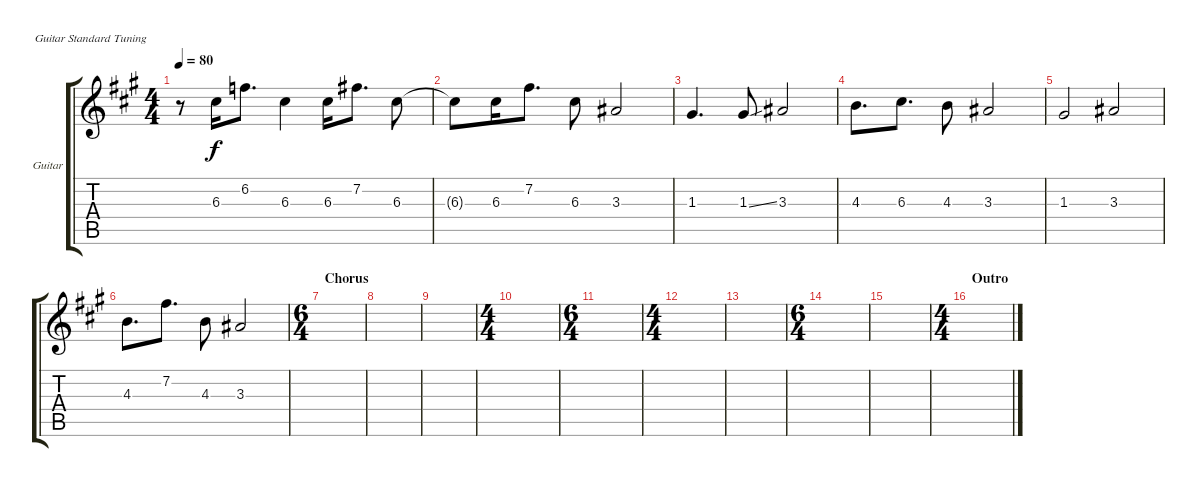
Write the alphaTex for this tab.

\defaultSystemsLayout 4
\bracketExtendMode groupsimilarinstruments
\firstSystemTrackNameOrientation horizontal
\otherSystemsTrackNameOrientation horizontal
\track ("Lead" "Guitar") {instrument electricguitarclean}
\staff {score tabs}
\tuning (E4 B3 G3 D3 A2 E2)
\ts (4 4)
\tempo 80
\clef g2
\scale
0.333333
\ks a
r.8{dy f} 6.3.16 6.2.8{d} 6.3.4 6.3.16 7.2.8{d} 6.3.8 |
\scale
0.333333 6.3{t}.8 6.3.16 7.2.8{d} 6.3.8 3.3.2 |
\scale
0.333333 1.3.4{d} 1.3{ss}.8 3.3.2 |
\scale
0.333333 4.3.8{d} 6.3.8{d} 4.3.8 3.3.2 |
\scale
0.333333 1.3.2 3.3.2 |
\scale
0.333333 4.3.8{d} 7.2.8{d} 4.3.8 3.3.2 |
\ts (6 4)
\section ("" "Chorus")
\scale
0.533835 |
\scale
0.233083 |
\scale
0.233083 |
\ts (4 4)
\scale
0.333333 |
\ts (6 4)
\scale
0.333333 |
\ts (4 4)
\scale
0.333333 |
\scale
0.233083 |
\ts (6 4)
\scale
0.533835 |
\scale
0.233083 |
\ts (4 4)
\section ("" "Outro")
\scale
0.533835
